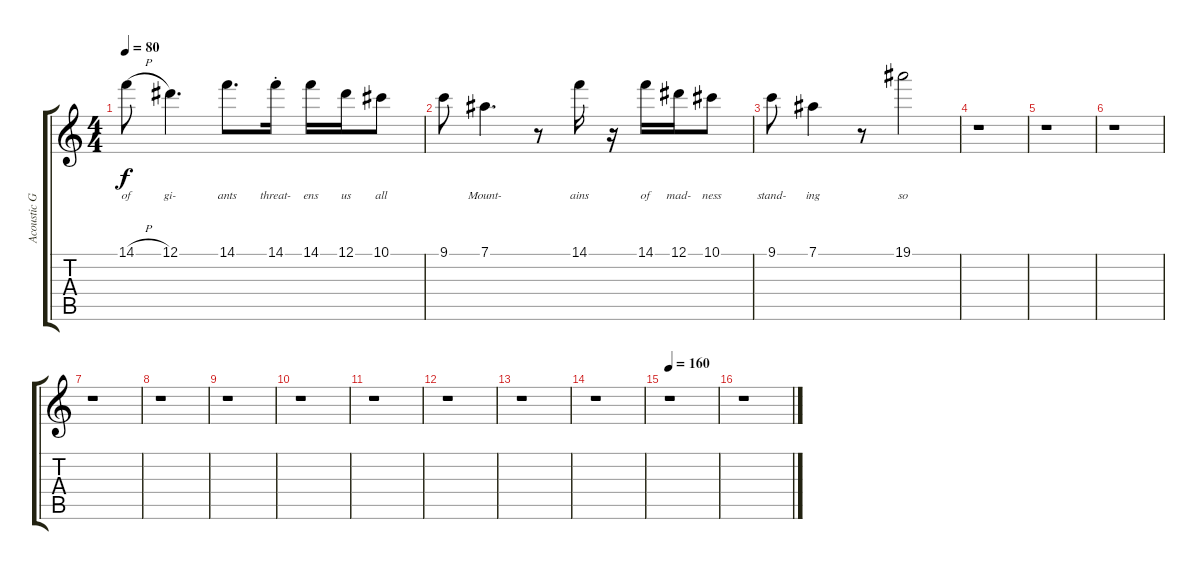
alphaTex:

\track ("Acoustic Guitar/Vocals" "Acoustic G") {instrument acousticguitarsteel}
\staff {score tabs}
\tuning (Eb4 Bb3 Gb3 Db3 Ab2 Eb2) {hide}
\ts (4 4)
\tempo 80
\clef g2
\ks c
14.1{h}.8{lyrics (0 "of") lyrics (1 "") lyrics (2 "") lyrics (3 "") lyrics (4 "") dy f} 12.1.4{d lyrics (0 "gi-") lyrics (1 "") lyrics (2 "") lyrics (3 "") lyrics (4 "")} 14.1.8{d lyrics (0 "ants") lyrics (1 "") lyrics (2 "") lyrics (3 "") lyrics (4 "")} 14.1{st}.16{lyrics (0 "threat-") lyrics (1 "") lyrics (2 "") lyrics (3 "") lyrics (4 "")} 14.1.16{lyrics (0 "ens") lyrics (1 "") lyrics (2 "") lyrics (3 "") lyrics (4 "")} 12.1.16{lyrics (0 "us") lyrics (1 "") lyrics (2 "") lyrics (3 "") lyrics (4 "")} 10.1.8{lyrics (0 "all") lyrics (1 "") lyrics (2 "") lyrics (3 "") lyrics (4 "")} |
9.1.8{lyrics (0 "") lyrics (1 "") lyrics (2 "") lyrics (3 "") lyrics (4 "")} 7.1.4{d lyrics (0 "Mount-") lyrics (1 "") lyrics (2 "") lyrics (3 "") lyrics (4 "")} r.8 14.1.16{lyrics (0 "ains") lyrics (1 "") lyrics (2 "") lyrics (3 "") lyrics (4 "")} r.16 14.1.16{lyrics (0 "of") lyrics (1 "") lyrics (2 "") lyrics (3 "") lyrics (4 "")} 12.1.16{lyrics (0 "mad-") lyrics (1 "") lyrics (2 "") lyrics (3 "") lyrics (4 "")} 10.1.8{lyrics (0 "ness") lyrics (1 "") lyrics (2 "") lyrics (3 "") lyrics (4 "")} |
9.1.8{lyrics (0 "stand-") lyrics (1 "") lyrics (2 "") lyrics (3 "") lyrics (4 "")} 7.1.4{lyrics (0 "ing") lyrics (1 "") lyrics (2 "") lyrics (3 "") lyrics (4 "")} r.8 19.1.2{lyrics (0 "so") lyrics (1 "") lyrics (2 "") lyrics (3 "") lyrics (4 "")} |
r.1 |
r.1 |
r.1 |
r.1 |
r.1 |
r.1 |
r.1 |
r.1 |
r.1 |
r.1 |
r.1 |
\tempo 160
r.1 |
r.1
